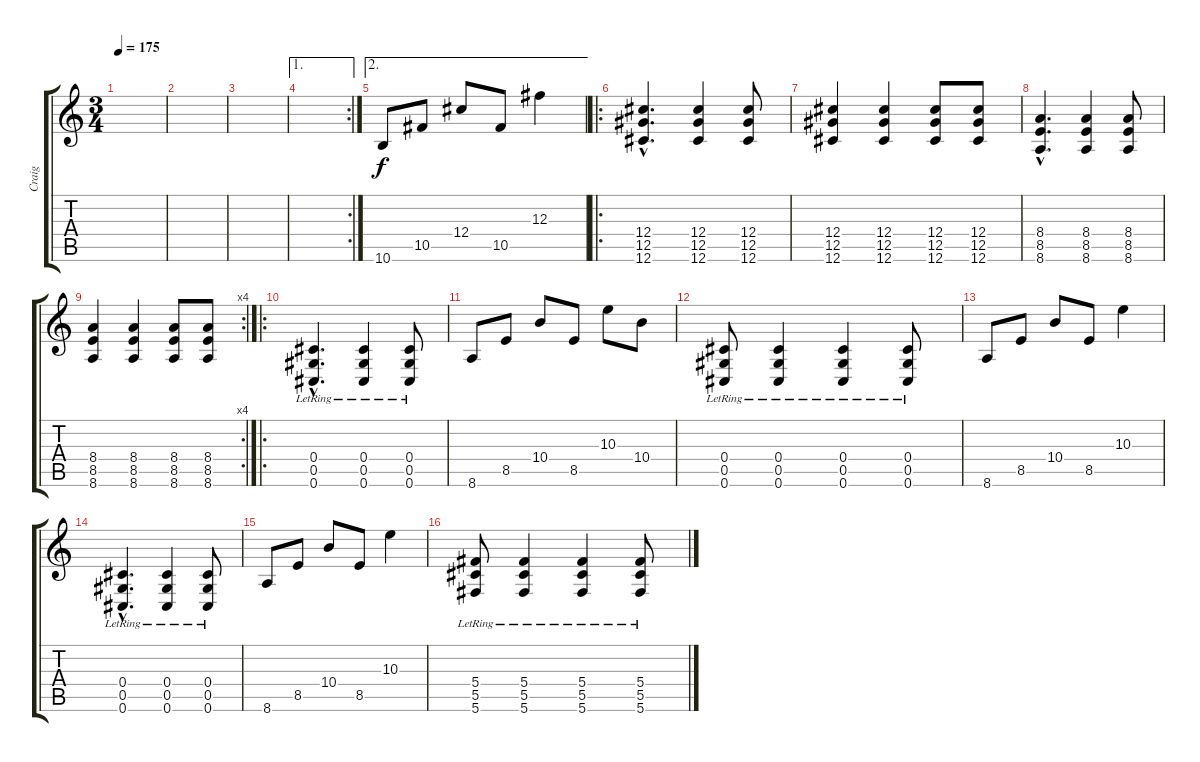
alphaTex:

\track ("Craig" "Craig") {instrument distortionguitar}
\staff {score tabs}
\tuning (Eb4 Bb3 Gb3 Db3 Ab2 Db2) {hide}
\ts (3 4)
\tempo 175
\clef g2
\ks c
|
|
|
\ae 1
\rc 2
|
\ae 2
10.6.8 10.5.8 12.4.8 10.5.8 12.3.4 |
\ro
(12.4{hac} 12.5{hac} 12.6{hac}).4{d} (12.4 12.5 12.6).4 (12.4 12.5 12.6).8 |
(12.4 12.5 12.6).4 (12.4 12.5 12.6).4 (12.4 12.5 12.6).8 (12.4 12.5 12.6).8 |
(8.4{hac} 8.5{hac} 8.6{hac}).4{d} (8.4 8.5 8.6).4 (8.4 8.5 8.6).8 |
\rc 4
(8.4 8.5 8.6).4 (8.4 8.5 8.6).4 (8.4 8.5 8.6).8 (8.4 8.5 8.6).8 |
\ro
(0.4{hac lr} 0.5{hac lr} 0.6{hac lr}).4{d} (0.4{lr} 0.5{lr} 0.6{lr}).4 (0.4{lr} 0.5{lr} 0.6{lr}).8 |
8.6.8 8.5.8 10.4.8 8.5.8 10.3.8 10.4.8 |
(0.4{lr} 0.5{lr} 0.6{lr}).8 (0.4{lr} 0.5{lr} 0.6{lr}).4 (0.4{lr} 0.5{lr} 0.6{lr}).4 (0.4{lr} 0.5{lr} 0.6{lr}).8 |
8.6.8 8.5.8 10.4.8 8.5.8 10.3.4 |
(0.4{hac lr} 0.5{hac lr} 0.6{hac lr}).4{d} (0.4{lr} 0.5{lr} 0.6{lr}).4 (0.4{lr} 0.5{lr} 0.6{lr}).8 |
8.6.8 8.5.8 10.4.8 8.5.8 10.3.4 |
(5.4{lr} 5.5{lr} 5.6{lr}).8 (5.4{lr} 5.5{lr} 5.6{lr}).4 (5.4{lr} 5.5{lr} 5.6{lr}).4 (5.4{lr} 5.5{lr} 5.6{lr}).8
